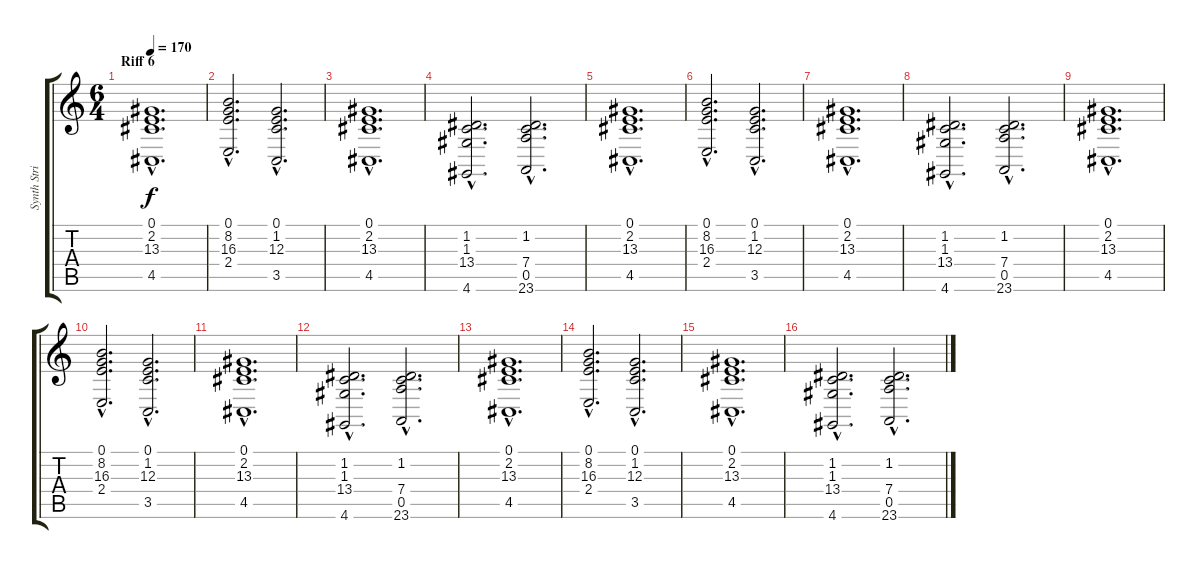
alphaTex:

\track ("Synth Strings 2" "Synth Stri") {instrument synthstrings2}
\staff {score tabs}
\tuning (E4 B3 G3 D3 A2 E2) {hide}
\ts (6 4)
\section ("" "Riff 6")
\tempo 170
\clef g2
\ks c
(0.1{hac} 2.2{hac} 13.3{hac} 4.5{hac}).1{d dy f} |
(0.1{hac} 8.2{hac} 16.3{hac} 2.4{hac}).2{d} (0.1{hac} 1.2{hac} 12.3{hac} 3.5{hac}).2{d} |
(0.1{hac} 2.2{hac} 13.3{hac} 4.5{hac}).1{d} |
(1.2{hac} 1.3{hac} 13.4{hac} 4.6{hac}).2{d} (1.2{hac} 7.4{hac} 0.5{hac} 23.6{hac}).2{d} |
(0.1{hac} 2.2{hac} 13.3{hac} 4.5{hac}).1{d} |
(0.1{hac} 8.2{hac} 16.3{hac} 2.4{hac}).2{d} (0.1{hac} 1.2{hac} 12.3{hac} 3.5{hac}).2{d} |
(0.1{hac} 2.2{hac} 13.3{hac} 4.5{hac}).1{d} |
(1.2{hac} 1.3{hac} 13.4{hac} 4.6{hac}).2{d} (1.2{hac} 7.4{hac} 0.5{hac} 23.6{hac}).2{d} |
(0.1{hac} 2.2{hac} 13.3{hac} 4.5{hac}).1{d} |
(0.1{hac} 8.2{hac} 16.3{hac} 2.4{hac}).2{d} (0.1{hac} 1.2{hac} 12.3{hac} 3.5{hac}).2{d} |
(0.1{hac} 2.2{hac} 13.3{hac} 4.5{hac}).1{d} |
(1.2{hac} 1.3{hac} 13.4{hac} 4.6{hac}).2{d} (1.2{hac} 7.4{hac} 0.5{hac} 23.6{hac}).2{d} |
(0.1{hac} 2.2{hac} 13.3{hac} 4.5{hac}).1{d} |
(0.1{hac} 8.2{hac} 16.3{hac} 2.4{hac}).2{d} (0.1{hac} 1.2{hac} 12.3{hac} 3.5{hac}).2{d} |
(0.1{hac} 2.2{hac} 13.3{hac} 4.5{hac}).1{d} |
(1.2{hac} 1.3{hac} 13.4{hac} 4.6{hac}).2{d} (1.2{hac} 7.4{hac} 0.5{hac} 23.6{hac}).2{d}
